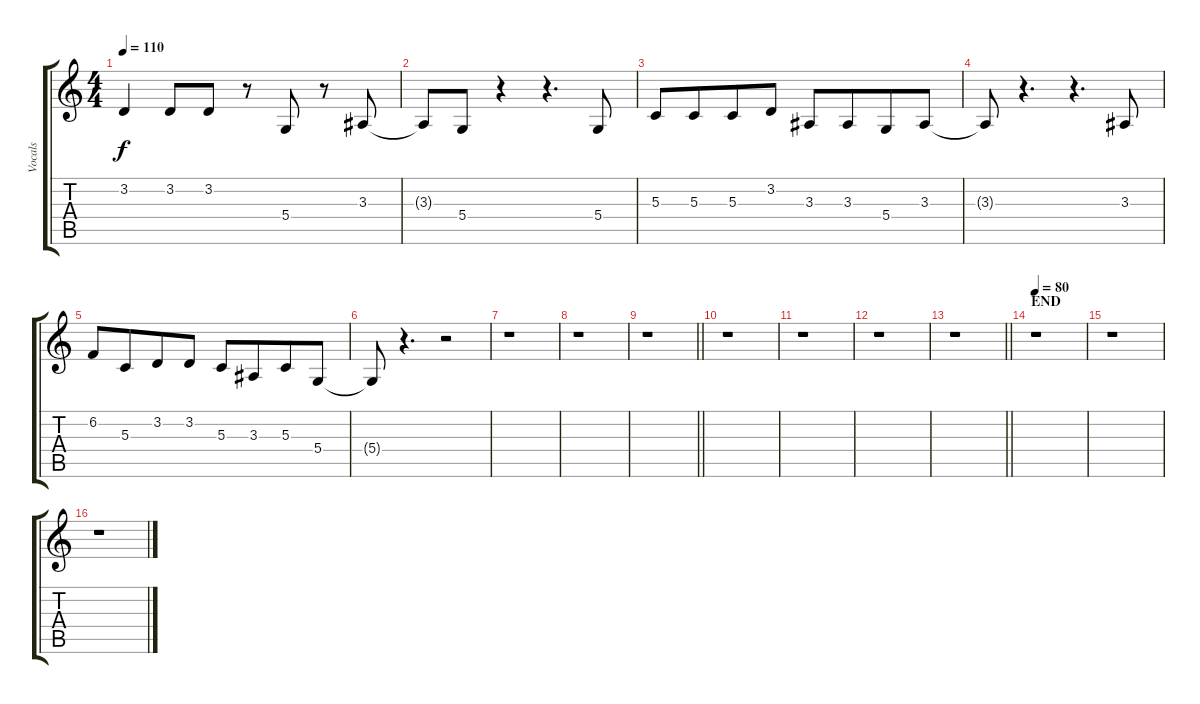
\track ("Vocals" "Vocals") {instrument harmonica}
\staff {score tabs}
\tuning (E4 B3 G3 D3 A2 E2) {hide}
\ts (4 4)
\tempo 110
\clef g2
\ks c
3.2.4{dy f} 3.2.8 3.2.8 r.8 5.4.8 r.8 3.3.8 |
3.3{t}.8 5.4.8 r.4 r.4{d} 5.4.8 |
5.3.8 5.3.8{beam merge} 5.3.8 3.2.8 3.3.8 3.3.8{beam merge} 5.4.8 3.3.8 |
3.3{t}.8 r.4{d} r.4{d} 3.3.8 |
6.2.8 5.3.8{beam merge} 3.2.8 3.2.8 5.3.8 3.3.8{beam merge} 5.3.8 5.4.8 |
5.4{t}.8 r.4{d} r.2 |
r.1 |
r.1 |
\barLineRight lightlight
r.1 |
r.1 |
r.1 |
r.1 |
\barLineRight lightlight
r.1 |
\section ("" "END")
\tempo 80
r.1 |
r.1 |
r.1
